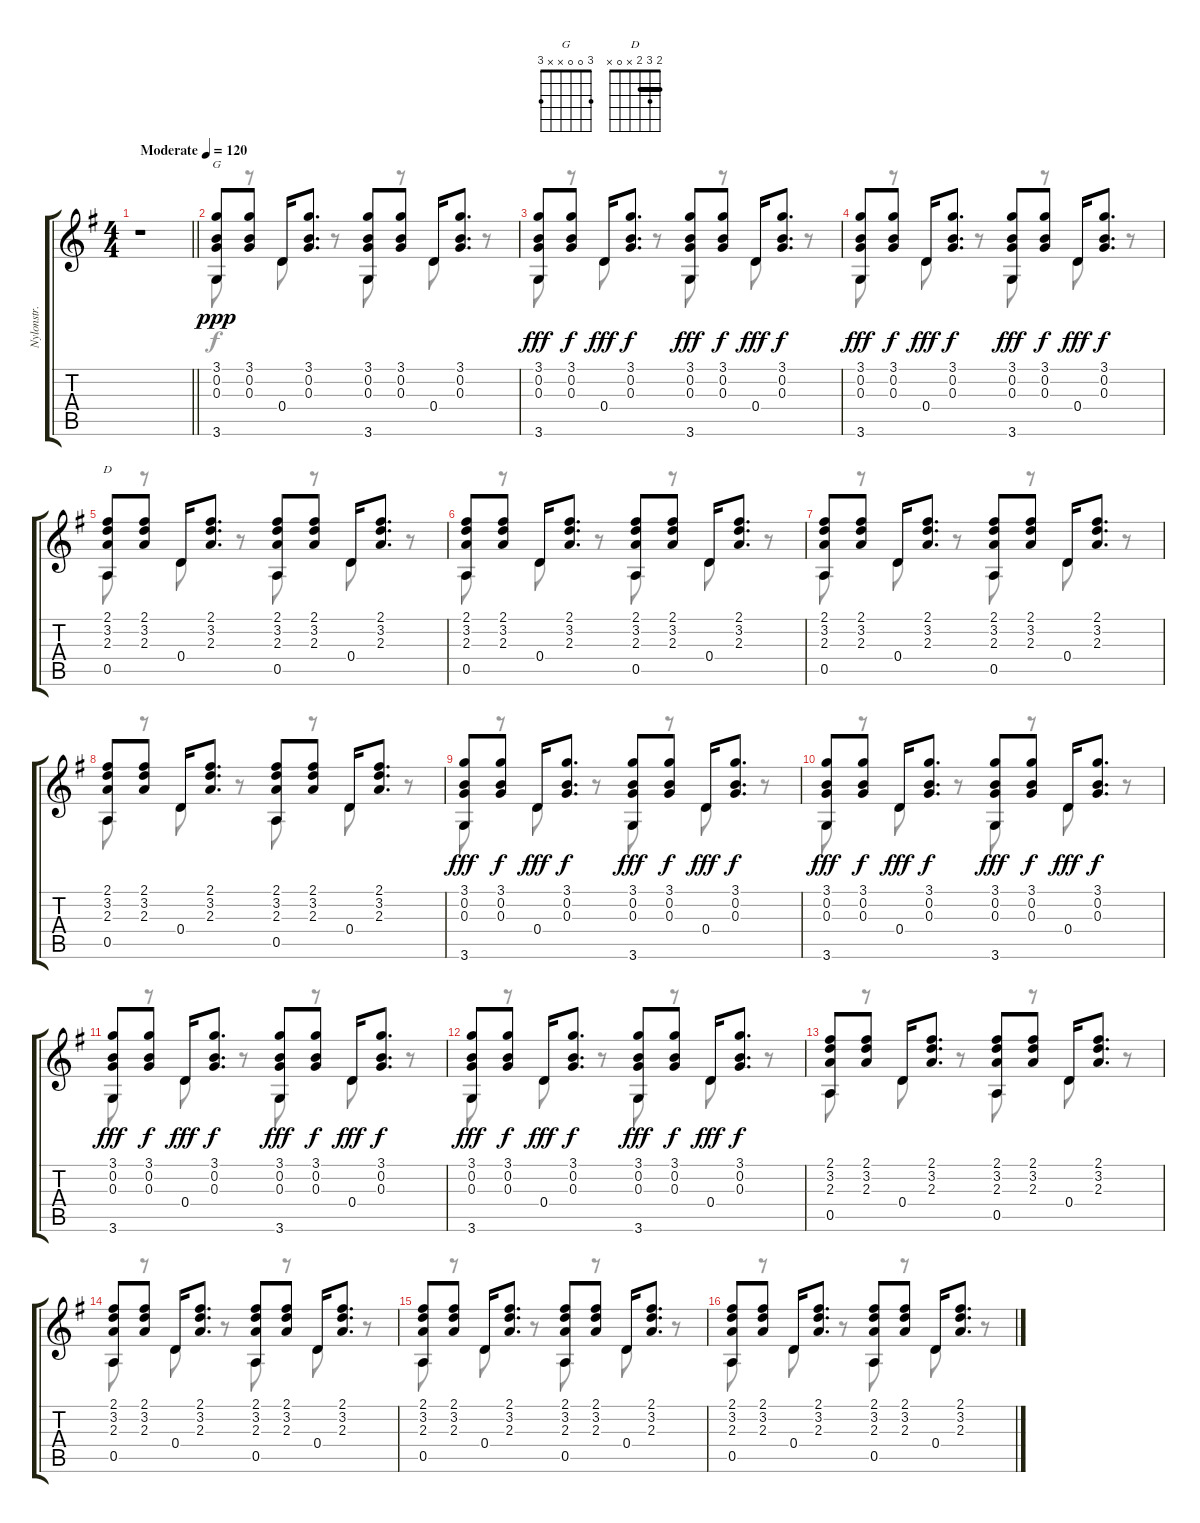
\track (" Nylonstr. Gt*recorded" " Nylonstr.") {instrument acousticguitarsteel}
\staff {score tabs}
\tuning (E4 B3 G3 D3 A2 E2) {hide}
\chord ("G" 3 0 0 x x 3)
\chord ("D" 2 3 2 x 0 x) {barre 2}
\voice
\ts (4 4)
\tempo (120 "Moderate")
\clef g2
\barLineRight lightlight
\ks g
r.1{dy ppp instrument acousticguitarsteel} |
\section ("" "")
(3.1 0.2 0.3 3.6).8{ch "G"} (3.1 0.2 0.3).8 0.4.16 (3.1 0.2 0.3).8{d} (3.1 0.2 0.3 3.6).8 (3.1 0.2 0.3).8 0.4.16 (3.1 0.2 0.3).8{d} |
(3.1 0.2 0.3 3.6).8{dy fff} (3.1 0.2 0.3).8{dy f} 0.4.16{dy fff} (3.1 0.2 0.3).8{d dy f} (3.1 0.2 0.3 3.6).8{dy fff} (3.1 0.2 0.3).8{dy f} 0.4.16{dy fff} (3.1 0.2 0.3).8{d dy f} |
(3.1 0.2 0.3 3.6).8{dy fff} (3.1 0.2 0.3).8{dy f} 0.4.16{dy fff} (3.1 0.2 0.3).8{d dy f} (3.1 0.2 0.3 3.6).8{dy fff} (3.1 0.2 0.3).8{dy f} 0.4.16{dy fff} (3.1 0.2 0.3).8{d dy f} |
(2.1 3.2 2.3 0.5).8{ch "D"} (2.1 3.2 2.3).8 0.4.16 (2.1 3.2 2.3).8{d} (2.1 3.2 2.3 0.5).8 (2.1 3.2 2.3).8 0.4.16 (2.1 3.2 2.3).8{d} |
(2.1 3.2 2.3 0.5).8 (2.1 3.2 2.3).8 0.4.16 (2.1 3.2 2.3).8{d} (2.1 3.2 2.3 0.5).8 (2.1 3.2 2.3).8 0.4.16 (2.1 3.2 2.3).8{d} |
(2.1 3.2 2.3 0.5).8 (2.1 3.2 2.3).8 0.4.16 (2.1 3.2 2.3).8{d} (2.1 3.2 2.3 0.5).8 (2.1 3.2 2.3).8 0.4.16 (2.1 3.2 2.3).8{d} |
(2.1 3.2 2.3 0.5).8 (2.1 3.2 2.3).8 0.4.16 (2.1 3.2 2.3).8{d} (2.1 3.2 2.3 0.5).8 (2.1 3.2 2.3).8 0.4.16 (2.1 3.2 2.3).8{d} |
(3.1 0.2 0.3 3.6).8{dy fff} (3.1 0.2 0.3).8{dy f} 0.4.16{dy fff} (3.1 0.2 0.3).8{d dy f} (3.1 0.2 0.3 3.6).8{dy fff} (3.1 0.2 0.3).8{dy f} 0.4.16{dy fff} (3.1 0.2 0.3).8{d dy f} |
(3.1 0.2 0.3 3.6).8{dy fff} (3.1 0.2 0.3).8{dy f} 0.4.16{dy fff} (3.1 0.2 0.3).8{d dy f} (3.1 0.2 0.3 3.6).8{dy fff} (3.1 0.2 0.3).8{dy f} 0.4.16{dy fff} (3.1 0.2 0.3).8{d dy f} |
(3.1 0.2 0.3 3.6).8{dy fff} (3.1 0.2 0.3).8{dy f} 0.4.16{dy fff} (3.1 0.2 0.3).8{d dy f} (3.1 0.2 0.3 3.6).8{dy fff} (3.1 0.2 0.3).8{dy f} 0.4.16{dy fff} (3.1 0.2 0.3).8{d dy f} |
(3.1 0.2 0.3 3.6).8{dy fff} (3.1 0.2 0.3).8{dy f} 0.4.16{dy fff} (3.1 0.2 0.3).8{d dy f} (3.1 0.2 0.3 3.6).8{dy fff} (3.1 0.2 0.3).8{dy f} 0.4.16{dy fff} (3.1 0.2 0.3).8{d dy f} |
(2.1 3.2 2.3 0.5).8 (2.1 3.2 2.3).8 0.4.16 (2.1 3.2 2.3).8{d} (2.1 3.2 2.3 0.5).8 (2.1 3.2 2.3).8 0.4.16 (2.1 3.2 2.3).8{d} |
(2.1 3.2 2.3 0.5).8 (2.1 3.2 2.3).8 0.4.16 (2.1 3.2 2.3).8{d} (2.1 3.2 2.3 0.5).8 (2.1 3.2 2.3).8 0.4.16 (2.1 3.2 2.3).8{d} |
(2.1 3.2 2.3 0.5).8 (2.1 3.2 2.3).8 0.4.16 (2.1 3.2 2.3).8{d} (2.1 3.2 2.3 0.5).8 (2.1 3.2 2.3).8 0.4.16 (2.1 3.2 2.3).8{d} |
(2.1 3.2 2.3 0.5).8 (2.1 3.2 2.3).8 0.4.16 (2.1 3.2 2.3).8{d} (2.1 3.2 2.3 0.5).8 (2.1 3.2 2.3).8 0.4.16 (2.1 3.2 2.3).8{d}
\voice
\clef g2
\ottava regular
\simile none
\barLineRight lightlight
\ks g
|
3.6.8 r.8 0.4.8 r.8 3.6.8 r.8 0.4.8 r.8 |
3.6.8 r.8 0.4.8 r.8 3.6.8 r.8 0.4.8 r.8 |
3.6.8 r.8 0.4.8 r.8 3.6.8 r.8 0.4.8 r.8 |
0.5.8 r.8 0.4.8 r.8 0.5.8 r.8 0.4.8 r.8 |
0.5.8 r.8 0.4.8 r.8 0.5.8 r.8 0.4.8 r.8 |
0.5.8 r.8 0.4.8 r.8 0.5.8 r.8 0.4.8 r.8 |
0.5.8 r.8 0.4.8 r.8 0.5.8 r.8 0.4.8 r.8 |
3.6.8 r.8 0.4.8 r.8 3.6.8 r.8 0.4.8 r.8 |
3.6.8 r.8 0.4.8 r.8 3.6.8 r.8 0.4.8 r.8 |
3.6.8 r.8 0.4.8 r.8 3.6.8 r.8 0.4.8 r.8 |
3.6.8 r.8 0.4.8 r.8 3.6.8 r.8 0.4.8 r.8 |
0.5.8 r.8 0.4.8 r.8 0.5.8 r.8 0.4.8 r.8 |
0.5.8 r.8 0.4.8 r.8 0.5.8 r.8 0.4.8 r.8 |
0.5.8 r.8 0.4.8 r.8 0.5.8 r.8 0.4.8 r.8 |
0.5.8 r.8 0.4.8 r.8 0.5.8 r.8 0.4.8 r.8
